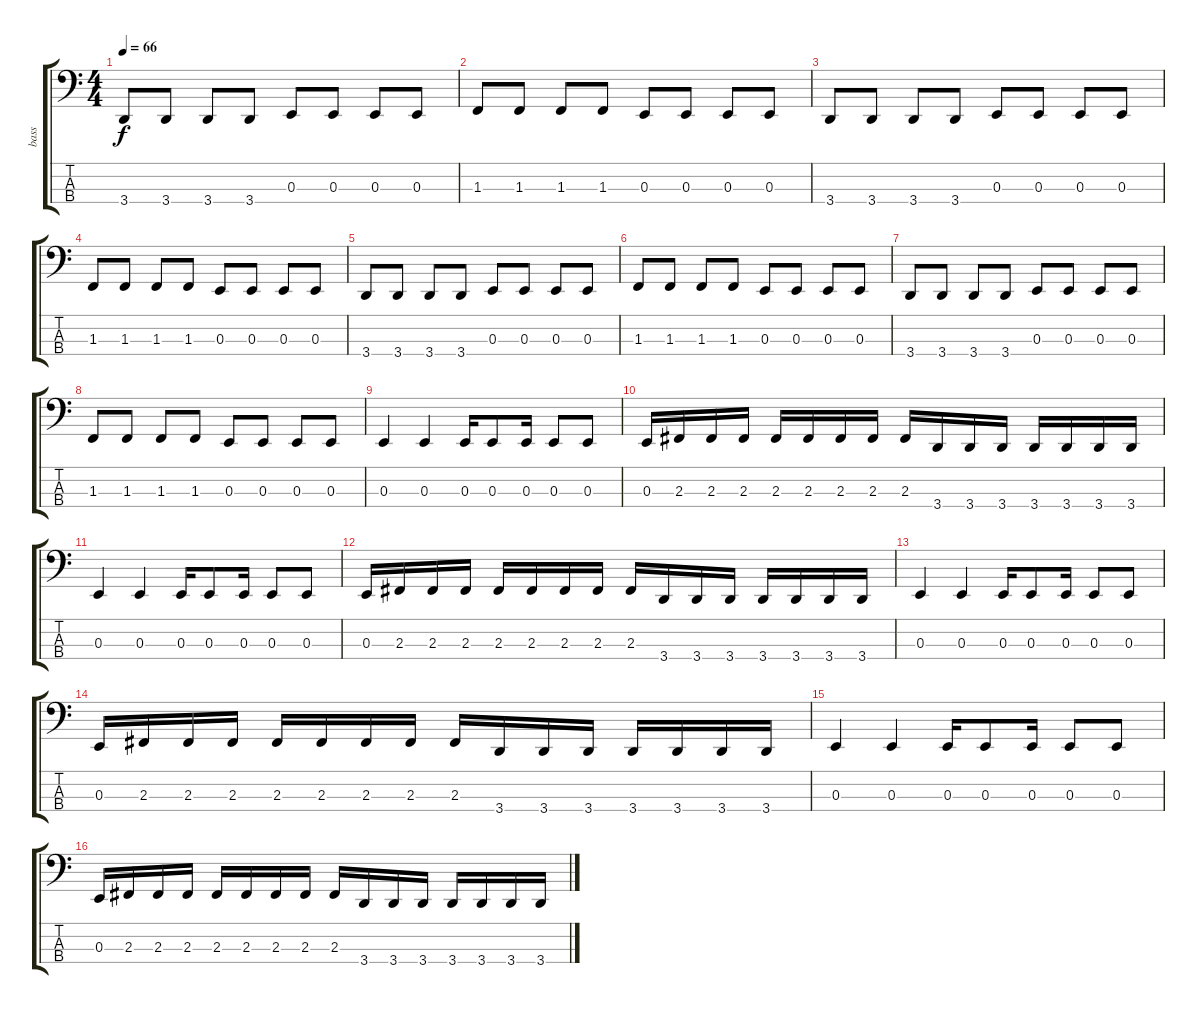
\track ("bass" "bass") {instrument electricbassfinger}
\staff {score tabs}
\tuning (D2 A1 E1 B0) {hide}
\ts (4 4)
\tempo 66
\clef f4
\ks c
3.4.8{dy f} 3.4.8 3.4.8 3.4.8 0.3.8 0.3.8 0.3.8 0.3.8 |
1.3.8 1.3.8 1.3.8 1.3.8 0.3.8 0.3.8 0.3.8 0.3.8 |
3.4.8 3.4.8 3.4.8 3.4.8 0.3.8 0.3.8 0.3.8 0.3.8 |
1.3.8 1.3.8 1.3.8 1.3.8 0.3.8 0.3.8 0.3.8 0.3.8 |
3.4.8 3.4.8 3.4.8 3.4.8 0.3.8 0.3.8 0.3.8 0.3.8 |
1.3.8 1.3.8 1.3.8 1.3.8 0.3.8 0.3.8 0.3.8 0.3.8 |
3.4.8 3.4.8 3.4.8 3.4.8 0.3.8 0.3.8 0.3.8 0.3.8 |
1.3.8 1.3.8 1.3.8 1.3.8 0.3.8 0.3.8 0.3.8 0.3.8 |
0.3.4 0.3.4 0.3.16 0.3.8 0.3.16 0.3.8 0.3.8 |
0.3.16 2.3.16 2.3.16 2.3.16 2.3.16 2.3.16 2.3.16 2.3.16 2.3.16 3.4.16 3.4.16 3.4.16 3.4.16 3.4.16 3.4.16 3.4.16 |
0.3.4 0.3.4 0.3.16 0.3.8 0.3.16 0.3.8 0.3.8 |
0.3.16 2.3.16 2.3.16 2.3.16 2.3.16 2.3.16 2.3.16 2.3.16 2.3.16 3.4.16 3.4.16 3.4.16 3.4.16 3.4.16 3.4.16 3.4.16 |
0.3.4 0.3.4 0.3.16 0.3.8 0.3.16 0.3.8 0.3.8 |
0.3.16 2.3.16 2.3.16 2.3.16 2.3.16 2.3.16 2.3.16 2.3.16 2.3.16 3.4.16 3.4.16 3.4.16 3.4.16 3.4.16 3.4.16 3.4.16 |
0.3.4 0.3.4 0.3.16 0.3.8 0.3.16 0.3.8 0.3.8 |
0.3.16 2.3.16 2.3.16 2.3.16 2.3.16 2.3.16 2.3.16 2.3.16 2.3.16 3.4.16 3.4.16 3.4.16 3.4.16 3.4.16 3.4.16 3.4.16
